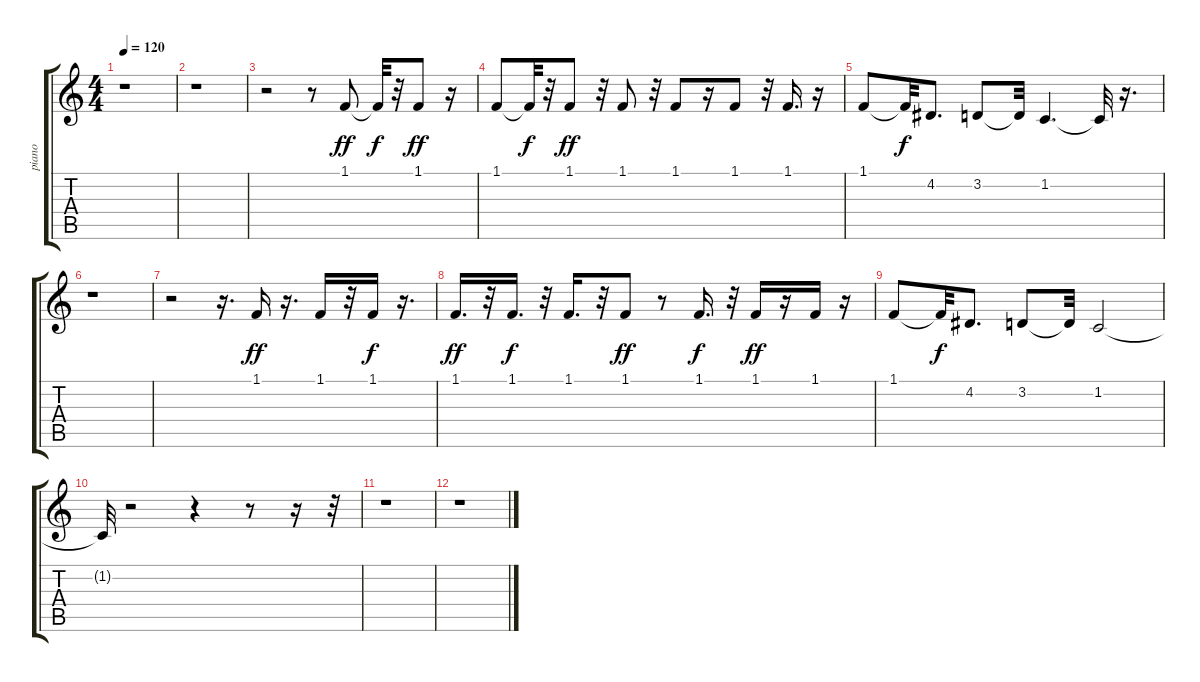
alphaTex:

\track ("piano" "piano") {instrument lead8bassandlead}
\staff {score tabs}
\tuning (E4 B3 G3 D3 A2 E2) {hide}
\ts (4 4)
\tempo 120
\clef g2
\ks c
r.1{dy f} |
r.1 |
r.2 r.8 1.1.8{dy ff volume 14} 1.1{t}.32{dy f} r.32 1.1.8{dy ff} r.16 |
1.1.8 1.1{t}.32{dy f} r.32 1.1.8{dy ff} r.32 1.1.8 r.32 1.1.8 r.16 1.1.8 r.32 1.1.16{d} r.16 |
1.1.8 1.1{t}.32{dy f} 4.2.8{d} 3.2.8 3.2{t}.32 1.2.4{d} 1.2{t}.32 r.16{d} |
r.1 |
r.2 r.16{d} 1.1.16{dy ff} r.16{d} 1.1.16 r.32 1.1.16{dy f} r.16{d} |
1.1.16{d dy ff} r.32 1.1.16{d dy f} r.32 1.1.16{d} r.32 1.1.8{dy ff} r.8 1.1.16{d dy f} r.32 1.1.16{dy ff} r.16 1.1.16 r.16 |
1.1.8 1.1{t}.32{dy f} 4.2.8{d} 3.2.8 3.2{t}.32 1.2.2 |
1.2{t}.32 r.2 r.4 r.8 r.16 r.32 |
r.1 |
r.1
